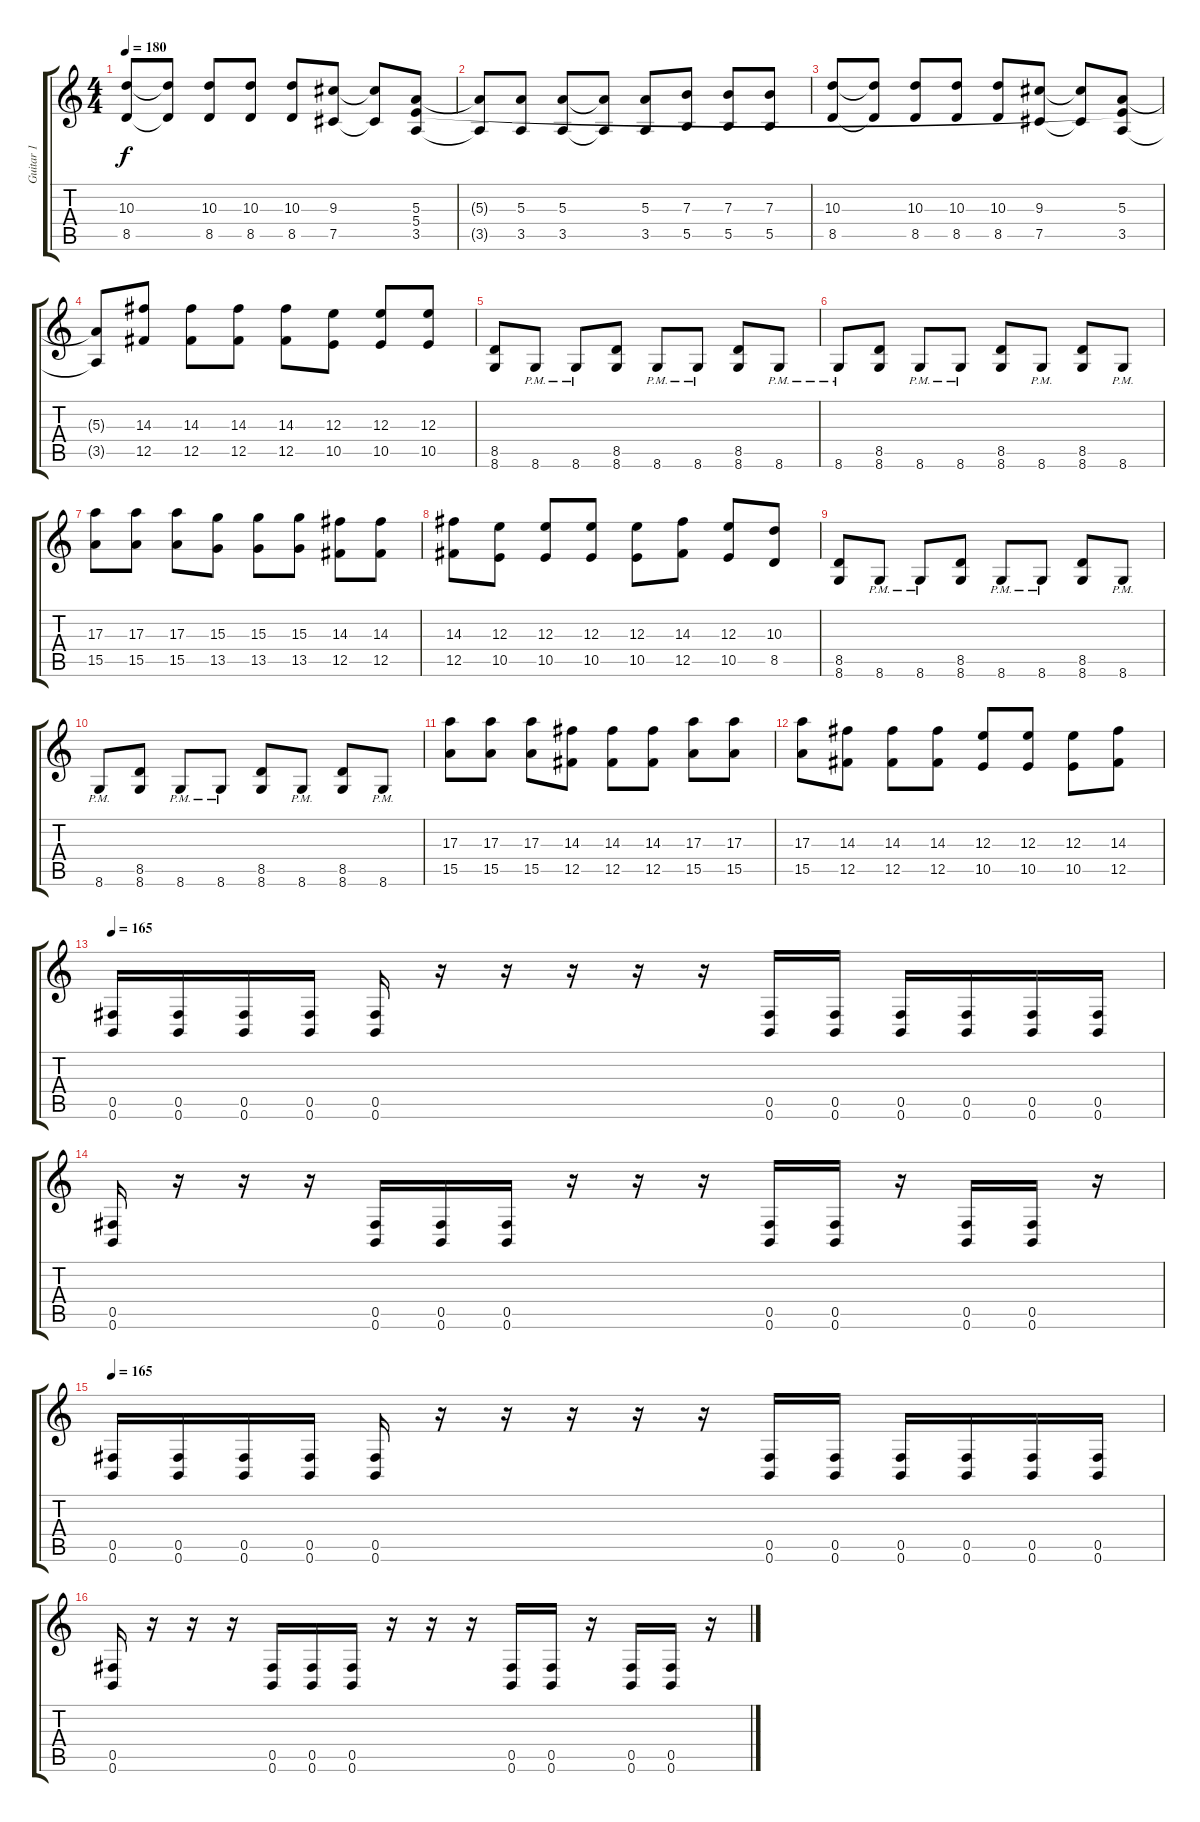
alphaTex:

\track ("Guitar 1" "Guitar 1") {instrument distortionguitar}
\staff {score tabs}
\tuning (Db4 Ab3 E3 B2 Gb2 B1) {hide}
\ts (4 4)
\tempo 180
\clef g2
\ks c
(10.3 8.5).8{dy f} (10.3{t} 8.5{t}).8 (10.3 8.5).8 (10.3 8.5).8 (10.3 8.5).8 (9.3 7.5).8 (9.3{t} 7.5{t}).8 (5.3 5.4{t} 3.5).8 |
(5.3{t} 3.5{t}).8 (5.3 3.5).8 (5.3 3.5).8 (5.3{t} 3.5{t}).8 (5.3 3.5).8 (7.3 5.5).8 (7.3 5.5).8 (7.3 5.5).8 |
(10.3 8.5).8 (10.3{t} 8.5{t}).8 (10.3 8.5).8 (10.3 8.5).8 (10.3 8.5).8 (9.3 7.5).8 (9.3{t} 7.5{t}).8 (5.3 5.4{t} 3.5).8 |
(5.3{t} 3.5{t}).8 (14.3 12.5).8 (14.3 12.5).8 (14.3 12.5).8 (14.3 12.5).8 (12.3 10.5).8 (12.3 10.5).8 (12.3 10.5).8 |
(8.5 8.6).8 8.6{pm}.8 8.6{pm}.8 (8.5 8.6).8 8.6{pm}.8 8.6{pm}.8 (8.5 8.6).8 8.6{pm}.8 |
8.6{pm}.8 (8.5 8.6).8 8.6{pm}.8 8.6{pm}.8 (8.5 8.6).8 8.6{pm}.8 (8.5 8.6).8 8.6{pm}.8 |
(17.3 15.5).8 (17.3 15.5).8 (17.3 15.5).8 (15.3 13.5).8 (15.3 13.5).8 (15.3 13.5).8 (14.3 12.5).8 (14.3 12.5).8 |
(14.3 12.5).8 (12.3 10.5).8 (12.3 10.5).8 (12.3 10.5).8 (12.3 10.5).8 (14.3 12.5).8 (12.3 10.5).8 (10.3 8.5).8 |
(8.5 8.6).8 8.6{pm}.8 8.6{pm}.8 (8.5 8.6).8 8.6{pm}.8 8.6{pm}.8 (8.5 8.6).8 8.6{pm}.8 |
8.6{pm}.8 (8.5 8.6).8 8.6{pm}.8 8.6{pm}.8 (8.5 8.6).8 8.6{pm}.8 (8.5 8.6).8 8.6{pm}.8 |
(17.3 15.5).8 (17.3 15.5).8 (17.3 15.5).8 (14.3 12.5).8 (14.3 12.5).8 (14.3 12.5).8 (17.3 15.5).8 (17.3 15.5).8 |
(17.3 15.5).8 (14.3 12.5).8 (14.3 12.5).8 (14.3 12.5).8 (12.3 10.5).8 (12.3 10.5).8 (12.3 10.5).8 (14.3 12.5).8 |
\tempo 165
(0.5 0.6).16 (0.5 0.6).16 (0.5 0.6).16 (0.5 0.6).16 (0.5 0.6).16 r.16 r.16 r.16 r.16 r.16 (0.5 0.6).16 (0.5 0.6).16 (0.5 0.6).16 (0.5 0.6).16 (0.5 0.6).16 (0.5 0.6).16 |
(0.5 0.6).16 r.16 r.16 r.16 (0.5 0.6).16 (0.5 0.6).16 (0.5 0.6).16 r.16 r.16 r.16 (0.5 0.6).16 (0.5 0.6).16 r.16 (0.5 0.6).16 (0.5 0.6).16 r.16 |
\tempo 165
(0.5 0.6).16 (0.5 0.6).16 (0.5 0.6).16 (0.5 0.6).16 (0.5 0.6).16 r.16 r.16 r.16 r.16 r.16 (0.5 0.6).16 (0.5 0.6).16 (0.5 0.6).16 (0.5 0.6).16 (0.5 0.6).16 (0.5 0.6).16 |
(0.5 0.6).16 r.16 r.16 r.16 (0.5 0.6).16 (0.5 0.6).16 (0.5 0.6).16 r.16 r.16 r.16 (0.5 0.6).16 (0.5 0.6).16 r.16 (0.5 0.6).16 (0.5 0.6).16 r.16
